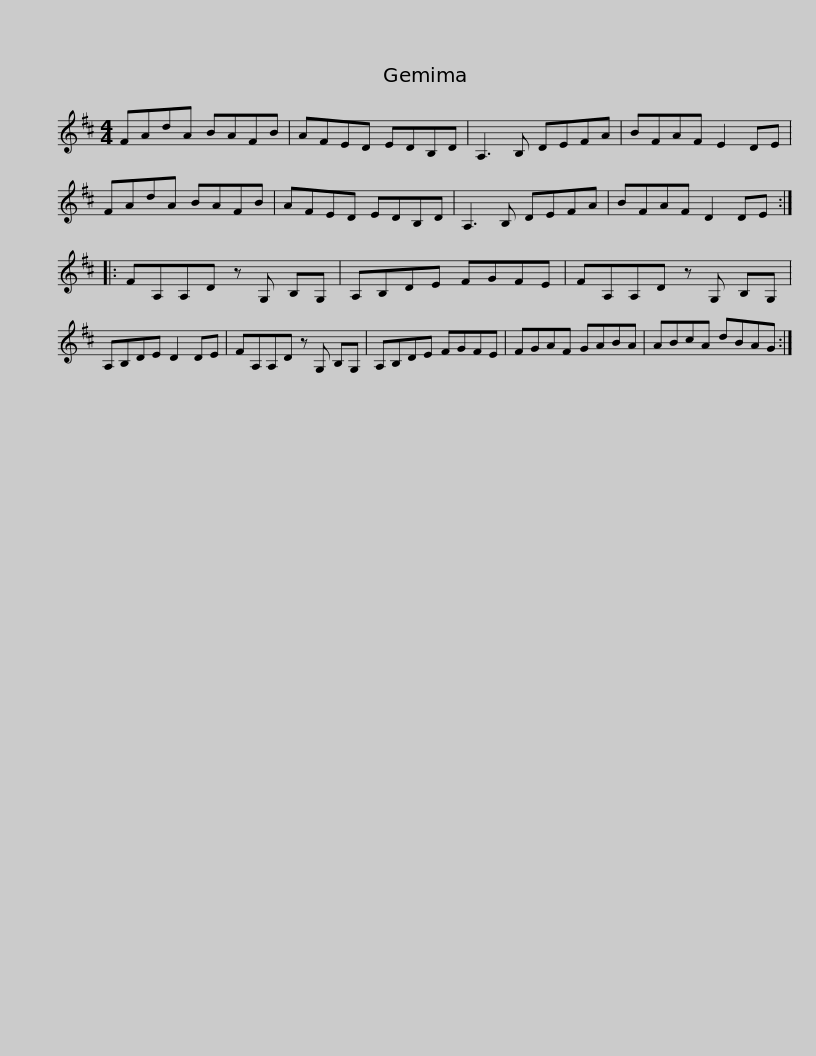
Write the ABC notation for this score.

X:1
L:1/8
M:4/4
I:linebreak $
K:D
V:1 treble
V:1
 FAdA BAFB | AFED EDB,D | A,3 B, DEFA | BFAF E2 DE | FAdA BAFB |$ %5
 AFED EDB,D | A,3 B, DEFA | BFAF D2 DE :: FA,A,D z G, B,G, | A,B,DE FGFE |$ %10
 FA,A,D z G, B,G, | A,B,DE D2 DE | FA,A,D z G, B,G, | A,B,DE FGFE | FGAF GABA |$ %15
 ABcA dBAG :| %16
